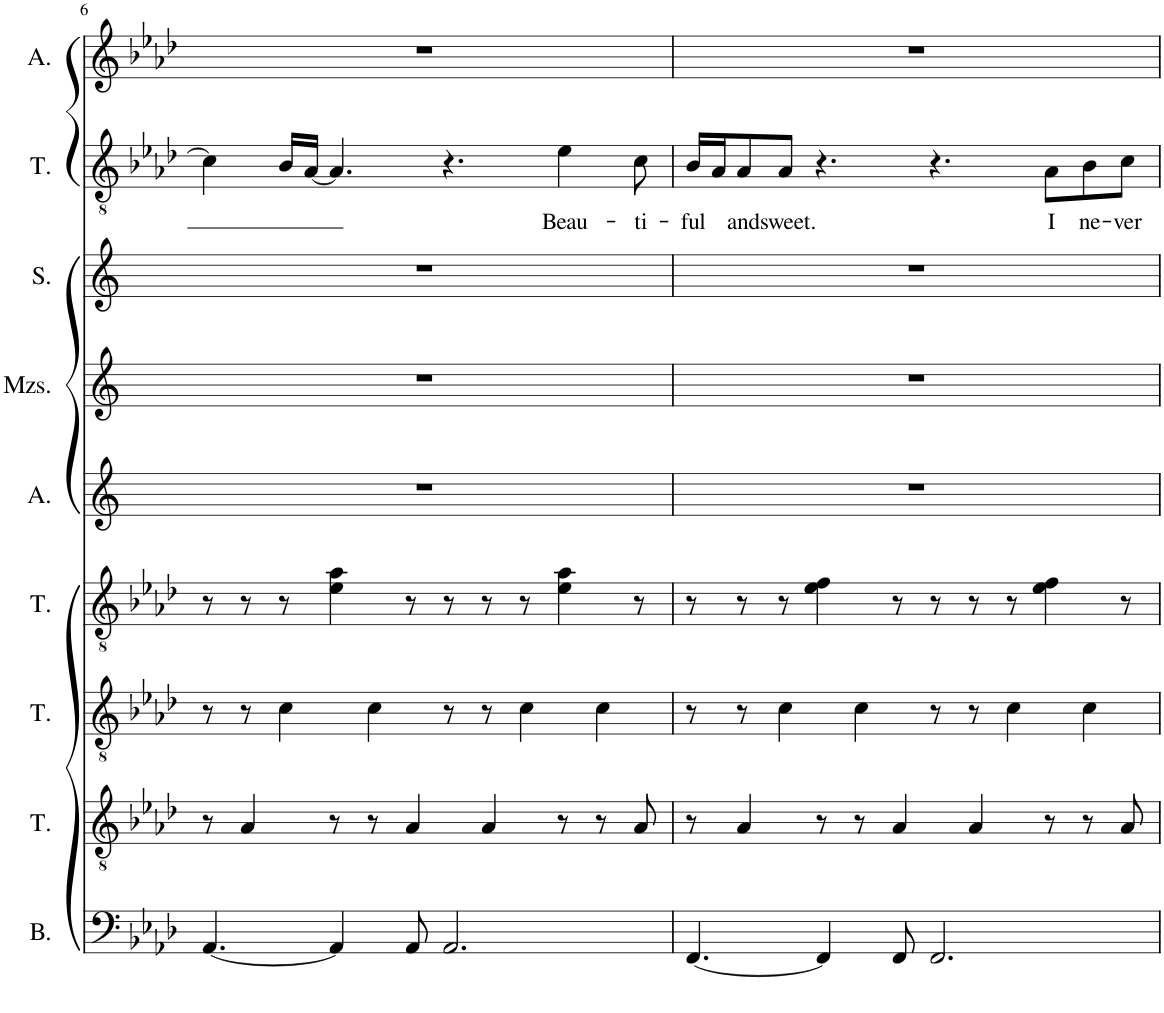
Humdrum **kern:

**kern	**kern	**kern	**kern	**kern	**kern	**kern	**kern	**text	**kern
*part9	*part8	*part7	*part6	*part5	*part4	*part3	*part2	*part2	*part1
*staff9	*staff8	*staff7	*staff6	*staff5	*staff4	*staff3	*staff2	*staff2	*staff1
*I"Bass	*I"Tenor	*I"Tenor	*I"Tenor	*I"Alto	*I"Mezzo-soprano	*I"Soprano	*I"Tenor	*	*I"Alto
*I'B.	*I'T.	*I'T.	*I'T.	*I'A.	*I'Mzs.	*I'S.	*I'T.	*	*I'A.
!!LO:PB:g=z
*clefF4	*clefGv2	*clefGv2	*clefGv2	*clefG2	*clefG2	*clefG2	*clefGv2	*	*clefG2
*k[b-e-a-d-]	*k[b-e-a-d-]	*k[b-e-a-d-]	*k[b-e-a-d-]	*k[]	*k[]	*k[]	*k[b-e-a-d-]	*	*k[b-e-a-d-]
*M12/8	*M12/8	*M12/8	*M12/8	*M12/8	*M12/8	*M12/8	*M12/8	*	*M12/8
=6	=6	=6	=6	=6	=6	=6	=6	=6	=6
[4.AA-/	8r	8r	8r	1.r	1.r	1.r	4c\]	.	1.r
.	4A-/	8r	8r	.	.	.	.	.	.
.	.	4c\	8r	.	.	.	16B-/LL	.	.
.	.	.	.	.	.	.	[16A-/JJ	.	.
4AA-/]	8r	.	4e-\ 4a-\	.	.	.	4.A-/]	.	.
.	8r	4c\	.	.	.	.	.	.	.
8AA-/	4A-/	.	8r	.	.	.	.	.	.
2.AA-/	.	8r	8r	.	.	.	4.r	.	.
.	4A-/	8r	8r	.	.	.	.	.	.
.	.	4c\	8r	.	.	.	.	.	.
!	!	!	!	!	!	!	!	!LO:LY:b	!
.	8r	.	4e-\ 4a-\	.	.	.	4e-\	Beau-	.
.	8r	4c\	.	.	.	.	.	.	.
!	!	!	!	!	!	!	!	!LO:LY:b	!
.	8A-/	.	8r	.	.	.	8c\	-ti-	.
=7	=7	=7	=7	=7	=7	=7	=7	=7	=7
!	!	!	!	!	!	!	!	!LO:LY:b	!
[4.FF/	8r	8r	8r	1.r	1.r	1.r	16B-/LL	-ful	1.r
.	.	.	.	.	.	.	16A-/J	.	.
!	!	!	!	!	!	!	!	!LO:LY:b	!
.	4A-/	8r	8r	.	.	.	8A-/	and	.
!	!	!	!	!	!	!	!	!LO:LY:b	!
.	.	4c\	8r	.	.	.	8A-/J	sweet.	.
4FF/]	8r	.	4e-\ 4f\	.	.	.	4.r	.	.
.	8r	4c\	.	.	.	.	.	.	.
8FF/	4A-/	.	8r	.	.	.	.	.	.
2.FF/	.	8r	8r	.	.	.	4.r	.	.
.	4A-/	8r	8r	.	.	.	.	.	.
.	.	4c\	8r	.	.	.	.	.	.
!	!	!	!	!	!	!	!	!LO:LY:b	!
.	8r	.	4e-\ 4f\	.	.	.	8A-\L	I	.
!	!	!	!	!	!	!	!	!LO:LY:b	!
.	8r	4c\	.	.	.	.	8B-\	ne-	.
!	!	!	!	!	!	!	!	!LO:LY:b	!
.	8A-/	.	8r	.	.	.	8c\J	-ver	.
=	=	=	=	=	=	=	=	=	=
*-	*-	*-	*-	*-	*-	*-	*-	*-	*-
